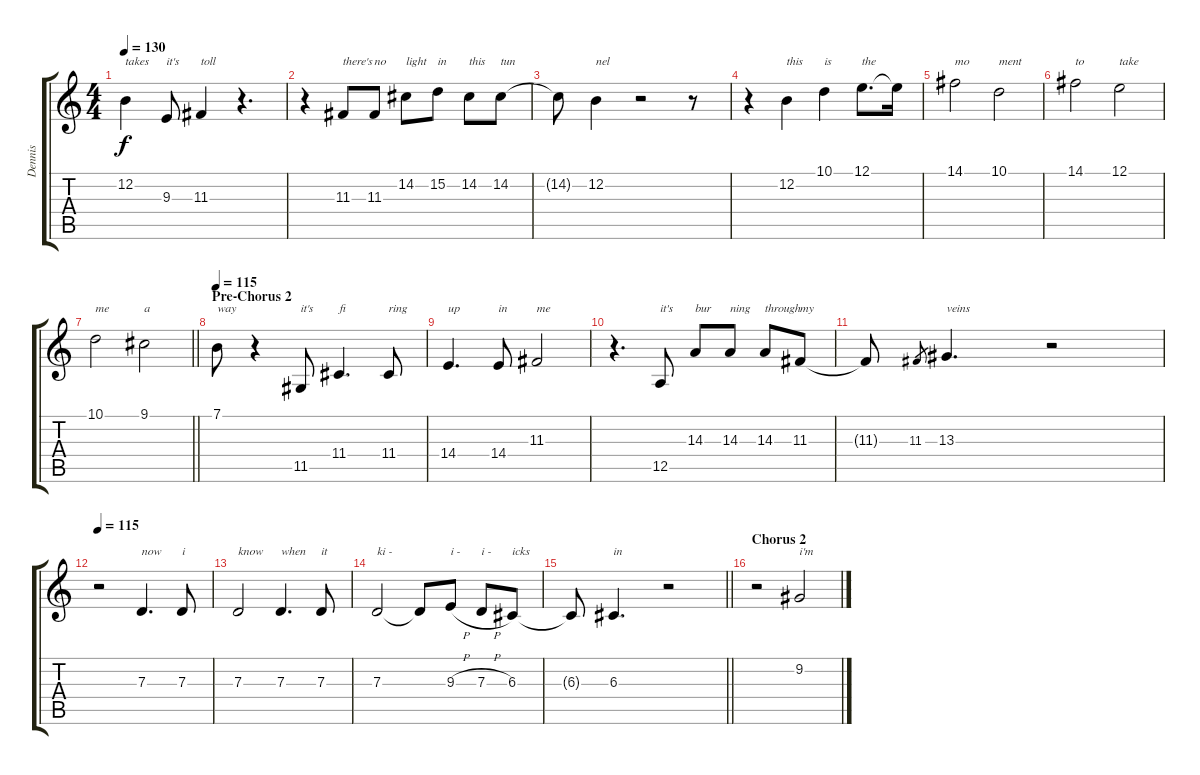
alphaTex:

\track ("Dennis" "Dennis") {instrument tenorsax}
\staff {score tabs}
\tuning (E4 B3 G3 D3 A2 E2) {hide}
\ts (4 4)
\tempo 130
\clef g2
\ks c
12.2.4{txt "takes" dy f} 9.3.8{txt "it's"} 11.3.4{txt "toll"} r.4{d} |
r.4 11.3.8{txt "there's"} 11.3.8{txt "no"} 14.2.8{txt "light"} 15.2.8{txt "in"} 14.2.8{txt "this"} 14.2.8{txt "tun"} |
14.2{t}.8 12.2.4{txt "nel"} r.2 r.8 |
r.4 12.2.4{txt "this"} 10.1.4{txt "is"} 12.1.8{d txt "the"} 12.1{t}.16 |
14.1.2{txt "mo"} 10.1.2{txt "ment"} |
14.1.2{txt "to"} 12.1.2{txt "take"} |
\barLineRight lightlight
10.1.2{txt "me"} 9.1.2{txt "a"} |
\section ("" "Pre-Chorus 2")
\tempo 115
7.1.8{txt "way"} r.4 11.5.8{txt "it's"} 11.4.4{d txt "fi"} 11.4.8{txt "ring"} |
14.4.4{d txt "up"} 14.4.8{txt "in"} 11.3.2{txt "me"} |
r.4{d} 12.5.8{txt "it's"} 14.3.8{txt "bur"} 14.3.8{txt "ning"} 14.3.8{txt "through"} 11.3.8{txt "my"} |
11.3{t}.8 11.3.8{gr} 13.3.4{d txt "veins"} r.2 |
\tempo 115
r.2 7.3.4{d txt "now"} 7.3.8{txt "i"} |
7.3.2{txt "know"} 7.3.4{d txt "when"} 7.3.8{txt "it"} |
7.3.2{txt "ki -"} 7.3{t}.8 9.3{h}.8{txt "i -"} 7.3{h}.8{txt "i -"} 6.3.8{txt "icks"} |
\barLineRight lightlight
6.3{t}.8 6.3.4{d txt "in"} r.2 |
\section ("" "Chorus 2")
r.2 9.2.2{txt "i'm"}
